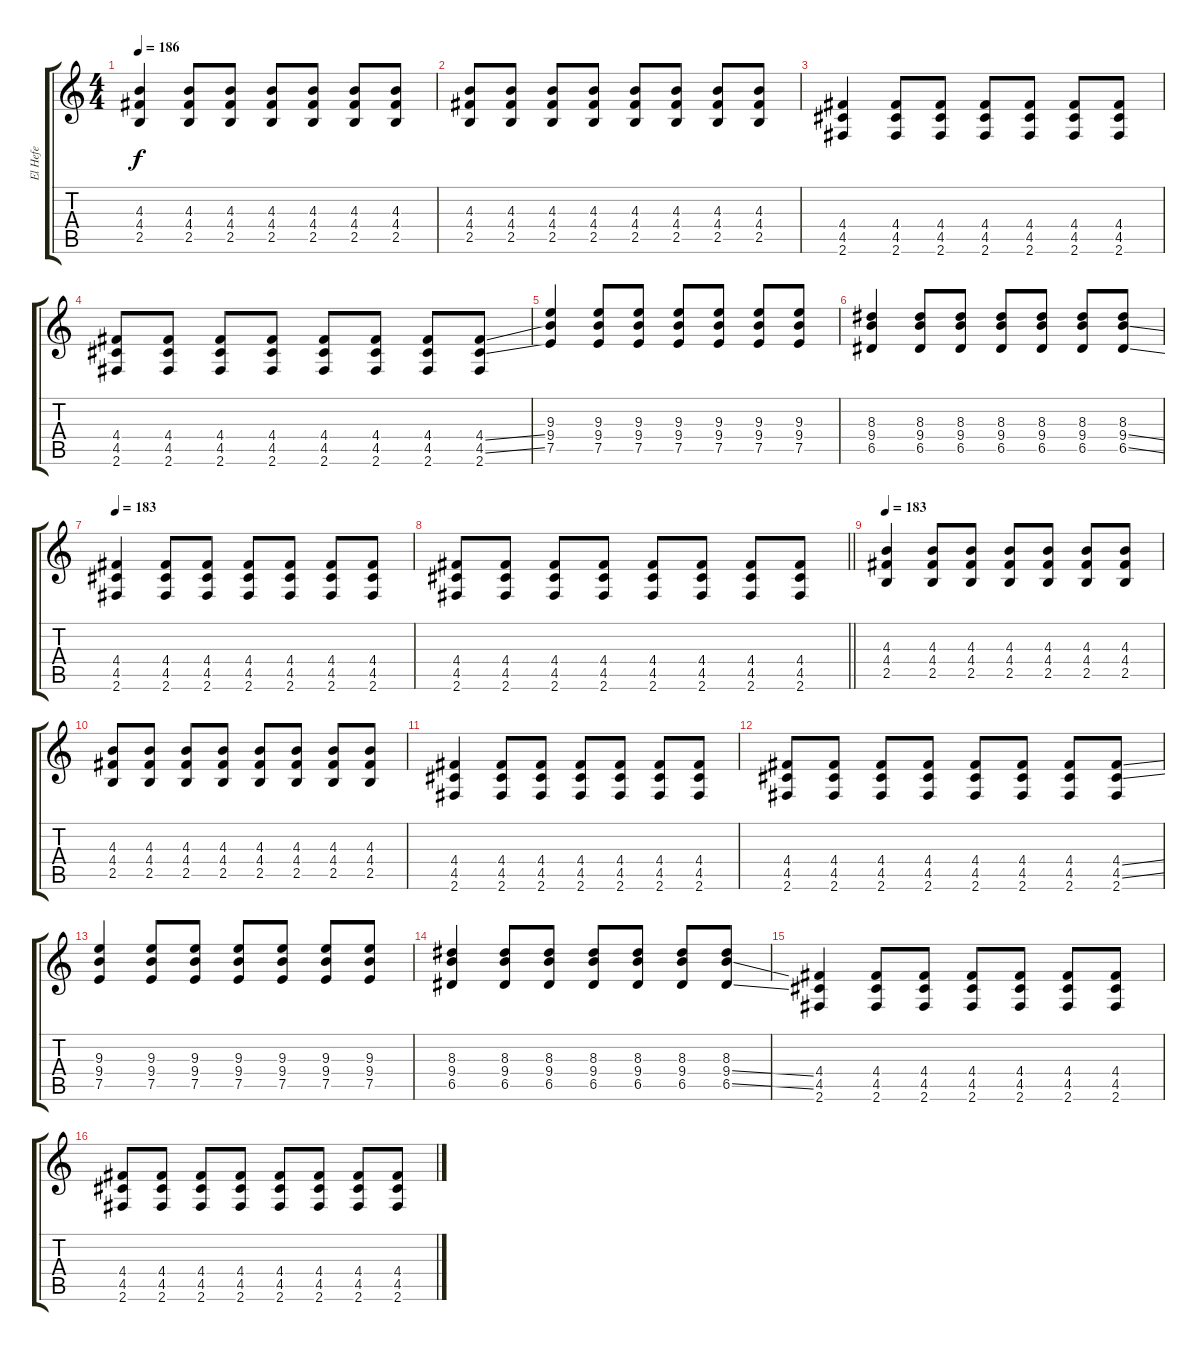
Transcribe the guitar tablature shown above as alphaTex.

\track ("El Hefe" "El Hefe") {instrument distortionguitar}
\staff {score tabs}
\tuning (E4 B3 G3 D3 A2 E2) {hide}
\ts (4 4)
\section ("" "")
\tempo 186
\clef g2
\ks c
(4.3 4.4 2.5).4{dy f} (4.3 4.4 2.5).8 (4.3 4.4 2.5).8 (4.3 4.4 2.5).8 (4.3 4.4 2.5).8 (4.3 4.4 2.5).8 (4.3 4.4 2.5).8 |
(4.3 4.4 2.5).8 (4.3 4.4 2.5).8 (4.3 4.4 2.5).8 (4.3 4.4 2.5).8 (4.3 4.4 2.5).8 (4.3 4.4 2.5).8 (4.3 4.4 2.5).8 (4.3 4.4 2.5).8 |
(4.4 4.5 2.6).4 (4.4 4.5 2.6).8 (4.4 4.5 2.6).8 (4.4 4.5 2.6).8 (4.4 4.5 2.6).8 (4.4 4.5 2.6).8 (4.4 4.5 2.6).8 |
(4.4 4.5 2.6).8 (4.4 4.5 2.6).8 (4.4 4.5 2.6).8 (4.4 4.5 2.6).8 (4.4 4.5 2.6).8 (4.4 4.5 2.6).8 (4.4 4.5 2.6).8 (4.4{ss} 4.5{ss} 2.6).8 |
(9.3 9.4 7.5).4 (9.3 9.4 7.5).8 (9.3 9.4 7.5).8 (9.3 9.4 7.5).8 (9.3 9.4 7.5).8 (9.3 9.4 7.5).8 (9.3 9.4 7.5).8 |
(8.3 9.4 6.5).4 (8.3 9.4 6.5).8 (8.3 9.4 6.5).8 (8.3 9.4 6.5).8 (8.3 9.4 6.5).8 (8.3 9.4 6.5).8 (8.3 9.4{ss} 6.5{ss}).8 |
\tempo 183
(4.4 4.5 2.6).4 (4.4 4.5 2.6).8 (4.4 4.5 2.6).8 (4.4 4.5 2.6).8 (4.4 4.5 2.6).8 (4.4 4.5 2.6).8 (4.4 4.5 2.6).8 |
\barLineRight lightlight
(4.4 4.5 2.6).8 (4.4 4.5 2.6).8 (4.4 4.5 2.6).8 (4.4 4.5 2.6).8 (4.4 4.5 2.6).8 (4.4 4.5 2.6).8 (4.4 4.5 2.6).8 (4.4 4.5 2.6).8 |
\section ("" "")
\tempo 183
(4.3 4.4 2.5).4 (4.3 4.4 2.5).8 (4.3 4.4 2.5).8 (4.3 4.4 2.5).8 (4.3 4.4 2.5).8 (4.3 4.4 2.5).8 (4.3 4.4 2.5).8 |
(4.3 4.4 2.5).8 (4.3 4.4 2.5).8 (4.3 4.4 2.5).8 (4.3 4.4 2.5).8 (4.3 4.4 2.5).8 (4.3 4.4 2.5).8 (4.3 4.4 2.5).8 (4.3 4.4 2.5).8 |
(4.4 4.5 2.6).4 (4.4 4.5 2.6).8 (4.4 4.5 2.6).8 (4.4 4.5 2.6).8 (4.4 4.5 2.6).8 (4.4 4.5 2.6).8 (4.4 4.5 2.6).8 |
(4.4 4.5 2.6).8 (4.4 4.5 2.6).8 (4.4 4.5 2.6).8 (4.4 4.5 2.6).8 (4.4 4.5 2.6).8 (4.4 4.5 2.6).8 (4.4 4.5 2.6).8 (4.4{ss} 4.5{ss} 2.6).8 |
(9.3 9.4 7.5).4 (9.3 9.4 7.5).8 (9.3 9.4 7.5).8 (9.3 9.4 7.5).8 (9.3 9.4 7.5).8 (9.3 9.4 7.5).8 (9.3 9.4 7.5).8 |
(8.3 9.4 6.5).4 (8.3 9.4 6.5).8 (8.3 9.4 6.5).8 (8.3 9.4 6.5).8 (8.3 9.4 6.5).8 (8.3 9.4 6.5).8 (8.3 9.4{ss} 6.5{ss}).8 |
(4.4 4.5 2.6).4 (4.4 4.5 2.6).8 (4.4 4.5 2.6).8 (4.4 4.5 2.6).8 (4.4 4.5 2.6).8 (4.4 4.5 2.6).8 (4.4 4.5 2.6).8 |
(4.4 4.5 2.6).8 (4.4 4.5 2.6).8 (4.4 4.5 2.6).8 (4.4 4.5 2.6).8 (4.4 4.5 2.6).8 (4.4 4.5 2.6).8 (4.4 4.5 2.6).8 (4.4 4.5 2.6).8
